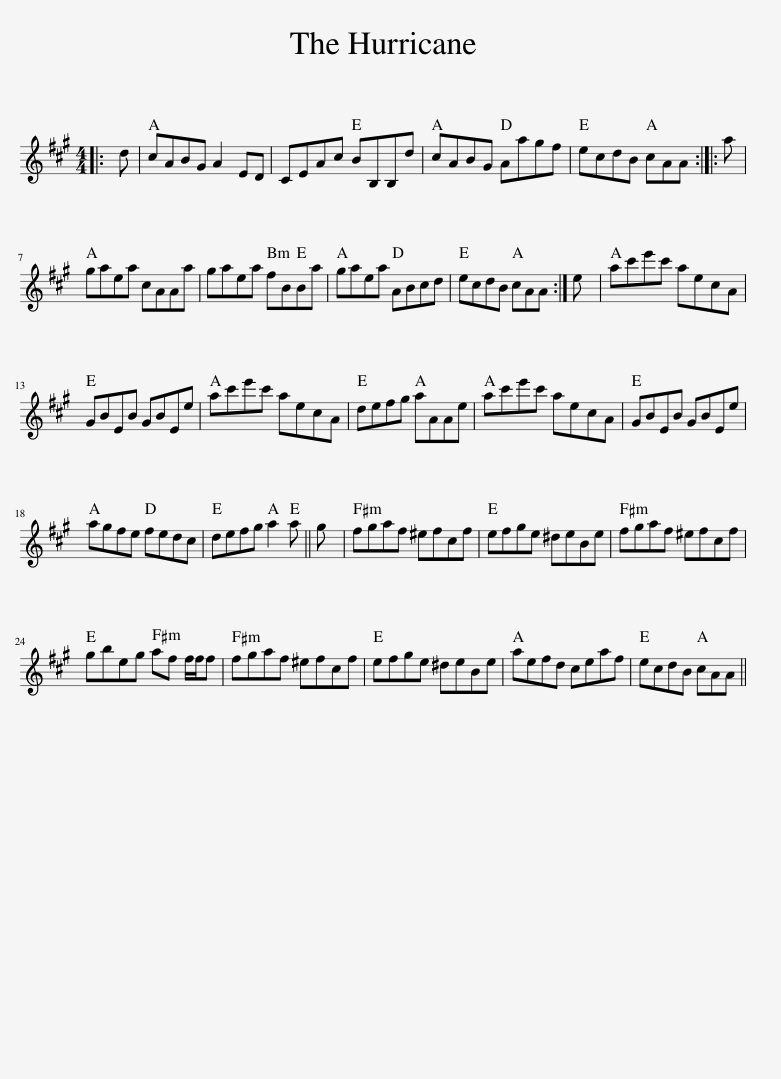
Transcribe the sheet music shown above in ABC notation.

X:1
L:1/8
M:4/4
I:linebreak $
K:A
V:1 treble
V:1
|: d | cABG A2 ED | CEAc BB,B,d | cABG Aagf | ecdB cAA :: %5
 a |$ gaea cAAa | gaea fBBa | gaea ABcd | ecdB cAA :| %10
 e | ac'e'c' aecA |$ GBEB GBEe | ac'e'c' aecA | defg aAAe | %15
 ac'e'c' aecA | GBEB GBEe |$ agfe fedc | defg a2 a || g | %20
 fgaf ^efcf | efge ^deBe | fgaf ^efcf |$ gbeg af f/f/f | fgaf ^efcf | %25
 efge ^deBe | aefd ceaf | ecdB cAA || %28
